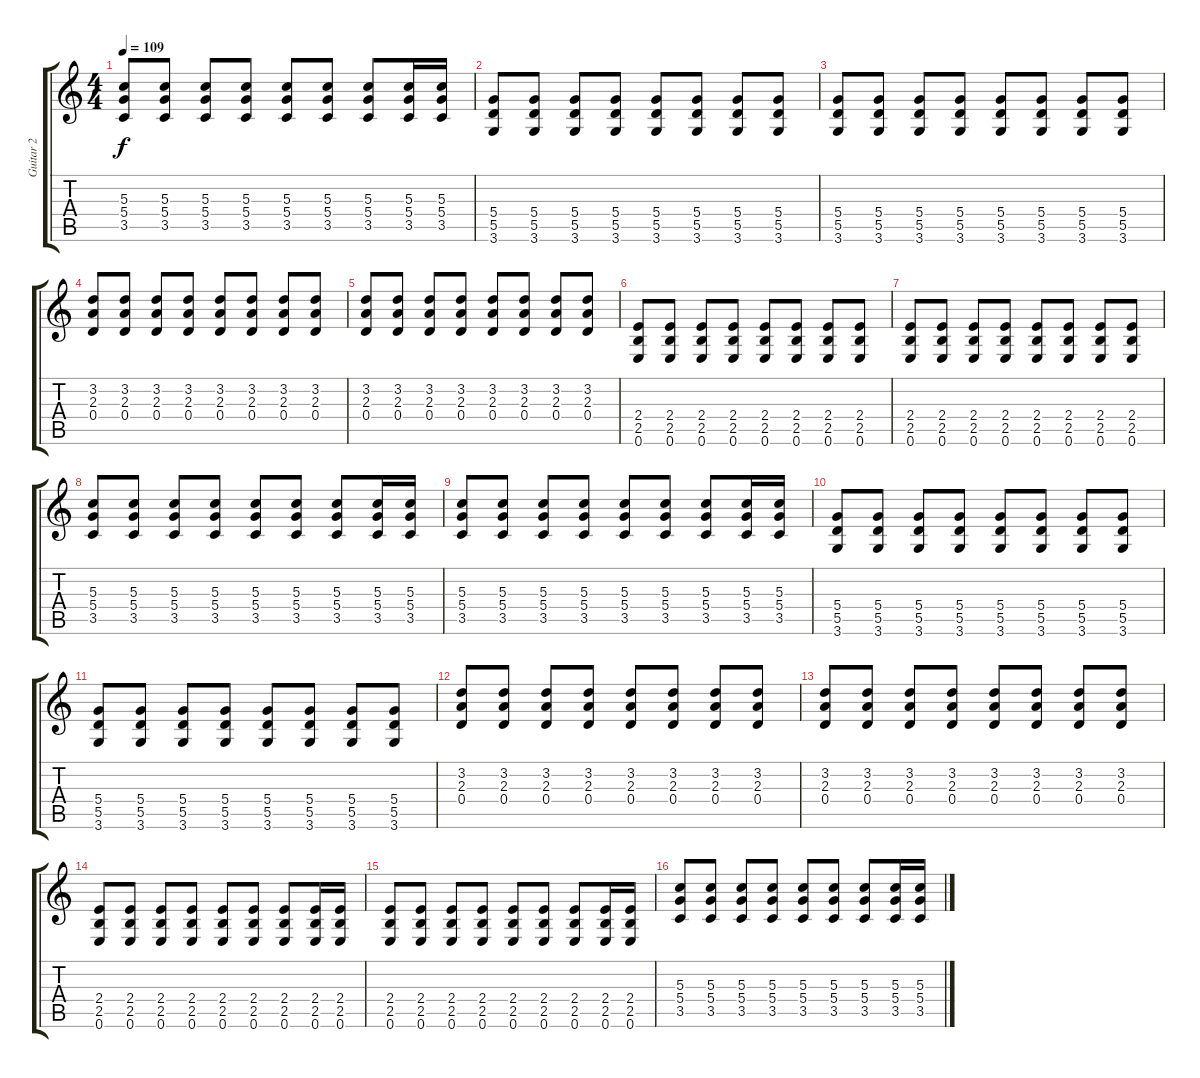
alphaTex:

\track ("Guitar 2" "Guitar 2") {instrument distortionguitar}
\staff {score tabs}
\tuning (E4 B3 G3 D3 A2 E2) {hide}
\ts (4 4)
\tempo 109
\clef g2
\ks c
(5.3 5.4 3.5).8{dy f} (5.3 5.4 3.5).8 (5.3 5.4 3.5).8 (5.3 5.4 3.5).8 (5.3 5.4 3.5).8 (5.3 5.4 3.5).8 (5.3 5.4 3.5).8 (5.3 5.4 3.5).16 (5.3 5.4 3.5).16 |
(5.4 5.5 3.6).8 (5.4 5.5 3.6).8 (5.4 5.5 3.6).8 (5.4 5.5 3.6).8 (5.4 5.5 3.6).8 (5.4 5.5 3.6).8 (5.4 5.5 3.6).8 (5.4 5.5 3.6).8 |
(5.4 5.5 3.6).8 (5.4 5.5 3.6).8 (5.4 5.5 3.6).8 (5.4 5.5 3.6).8 (5.4 5.5 3.6).8 (5.4 5.5 3.6).8 (5.4 5.5 3.6).8 (5.4 5.5 3.6).8 |
(3.2 2.3 0.4).8 (3.2 2.3 0.4).8 (3.2 2.3 0.4).8 (3.2 2.3 0.4).8 (3.2 2.3 0.4).8 (3.2 2.3 0.4).8 (3.2 2.3 0.4).8 (3.2 2.3 0.4).8 |
(3.2 2.3 0.4).8 (3.2 2.3 0.4).8 (3.2 2.3 0.4).8 (3.2 2.3 0.4).8 (3.2 2.3 0.4).8 (3.2 2.3 0.4).8 (3.2 2.3 0.4).8 (3.2 2.3 0.4).8 |
(2.4 2.5 0.6).8 (2.4 2.5 0.6).8 (2.4 2.5 0.6).8 (2.4 2.5 0.6).8 (2.4 2.5 0.6).8 (2.4 2.5 0.6).8 (2.4 2.5 0.6).8 (2.4 2.5 0.6).8 |
(2.4 2.5 0.6).8 (2.4 2.5 0.6).8 (2.4 2.5 0.6).8 (2.4 2.5 0.6).8 (2.4 2.5 0.6).8 (2.4 2.5 0.6).8 (2.4 2.5 0.6).8 (2.4 2.5 0.6).8 |
(5.3 5.4 3.5).8 (5.3 5.4 3.5).8 (5.3 5.4 3.5).8 (5.3 5.4 3.5).8 (5.3 5.4 3.5).8 (5.3 5.4 3.5).8 (5.3 5.4 3.5).8 (5.3 5.4 3.5).16 (5.3 5.4 3.5).16 |
(5.3 5.4 3.5).8 (5.3 5.4 3.5).8 (5.3 5.4 3.5).8 (5.3 5.4 3.5).8 (5.3 5.4 3.5).8 (5.3 5.4 3.5).8 (5.3 5.4 3.5).8 (5.3 5.4 3.5).16 (5.3 5.4 3.5).16 |
(5.4 5.5 3.6).8 (5.4 5.5 3.6).8 (5.4 5.5 3.6).8 (5.4 5.5 3.6).8 (5.4 5.5 3.6).8 (5.4 5.5 3.6).8 (5.4 5.5 3.6).8 (5.4 5.5 3.6).8 |
(5.4 5.5 3.6).8 (5.4 5.5 3.6).8 (5.4 5.5 3.6).8 (5.4 5.5 3.6).8 (5.4 5.5 3.6).8 (5.4 5.5 3.6).8 (5.4 5.5 3.6).8 (5.4 5.5 3.6).8 |
(3.2 2.3 0.4).8 (3.2 2.3 0.4).8 (3.2 2.3 0.4).8 (3.2 2.3 0.4).8 (3.2 2.3 0.4).8 (3.2 2.3 0.4).8 (3.2 2.3 0.4).8 (3.2 2.3 0.4).8 |
(3.2 2.3 0.4).8 (3.2 2.3 0.4).8 (3.2 2.3 0.4).8 (3.2 2.3 0.4).8 (3.2 2.3 0.4).8 (3.2 2.3 0.4).8 (3.2 2.3 0.4).8 (3.2 2.3 0.4).8 |
(2.4 2.5 0.6).8 (2.4 2.5 0.6).8 (2.4 2.5 0.6).8 (2.4 2.5 0.6).8 (2.4 2.5 0.6).8 (2.4 2.5 0.6).8 (2.4 2.5 0.6).8 (2.4 2.5 0.6).16 (2.4 2.5 0.6).16 |
(2.4 2.5 0.6).8 (2.4 2.5 0.6).8 (2.4 2.5 0.6).8 (2.4 2.5 0.6).8 (2.4 2.5 0.6).8 (2.4 2.5 0.6).8 (2.4 2.5 0.6).8 (2.4 2.5 0.6).16 (2.4 2.5 0.6).16 |
(5.3 5.4 3.5).8 (5.3 5.4 3.5).8 (5.3 5.4 3.5).8 (5.3 5.4 3.5).8 (5.3 5.4 3.5).8 (5.3 5.4 3.5).8 (5.3 5.4 3.5).8 (5.3 5.4 3.5).16 (5.3 5.4 3.5).16
